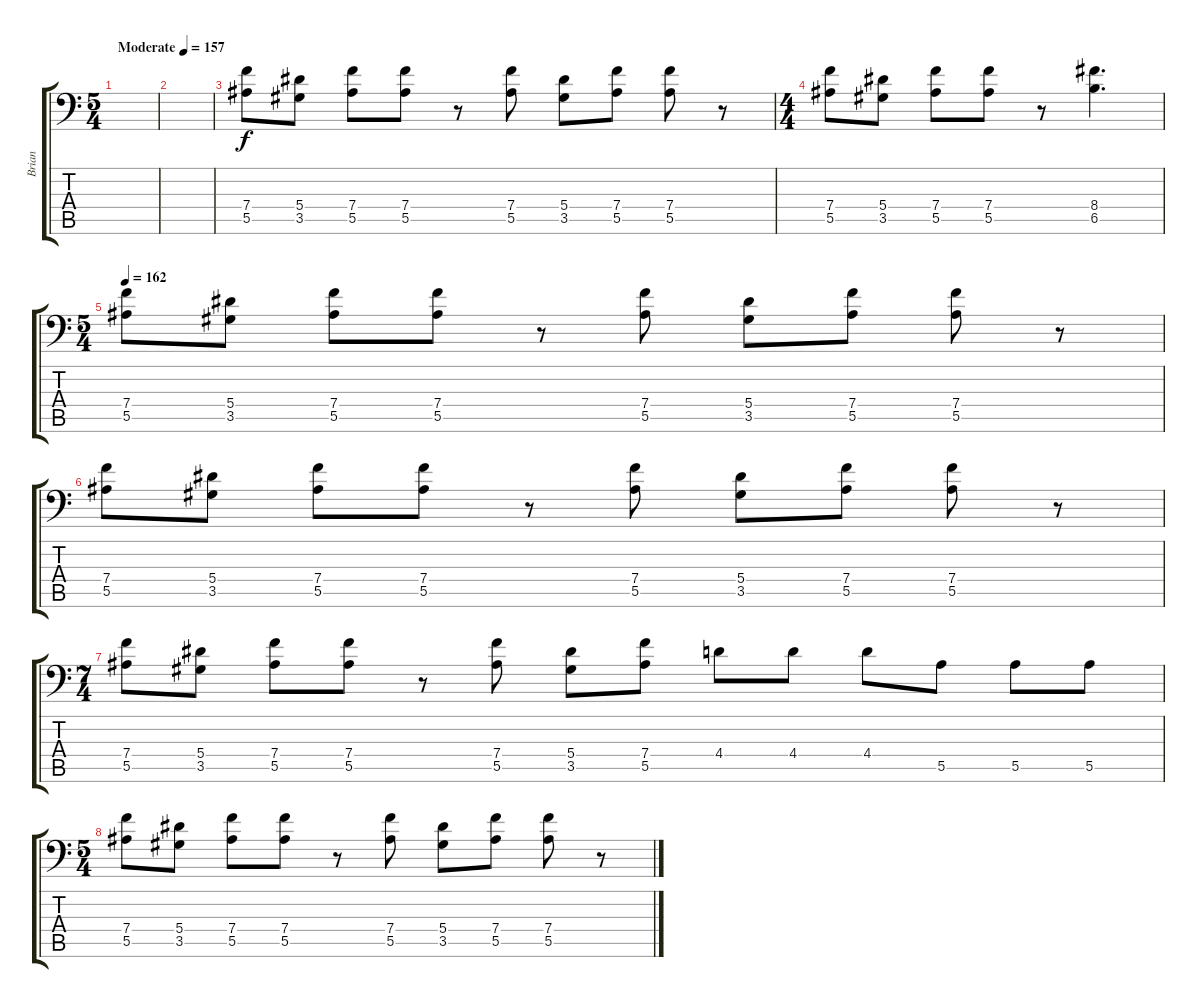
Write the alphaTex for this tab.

\track ("Brian" "Brian") {instrument distortionguitar}
\staff {score tabs}
\tuning (C4 G3 Eb3 Bb2 F2 Bb1) {hide}
\ts (5 4)
\tempo (157 "Moderate")
\clef f4
\ks c
|
|
(7.4 5.5).8 (5.4 3.5).8 (7.4 5.5).8 (7.4 5.5).8 r.8 (7.4 5.5).8 (5.4 3.5).8 (7.4 5.5).8 (7.4 5.5).8 r.8 |
\ts (4 4)
(7.4 5.5).8 (5.4 3.5).8 (7.4 5.5).8 (7.4 5.5).8 r.8 (8.4 6.5).4{d} |
\ts (5 4)
\tempo 162
(7.4 5.5).8 (5.4 3.5).8 (7.4 5.5).8 (7.4 5.5).8 r.8 (7.4 5.5).8 (5.4 3.5).8 (7.4 5.5).8 (7.4 5.5).8 r.8 |
(7.4 5.5).8 (5.4 3.5).8 (7.4 5.5).8 (7.4 5.5).8 r.8 (7.4 5.5).8 (5.4 3.5).8 (7.4 5.5).8 (7.4 5.5).8 r.8 |
\ts (7 4)
(7.4 5.5).8 (5.4 3.5).8 (7.4 5.5).8 (7.4 5.5).8 r.8 (7.4 5.5).8 (5.4 3.5).8 (7.4 5.5).8 4.4.8 4.4.8 4.4.8 5.5.8 5.5.8 5.5.8 |
\ts (5 4)
(7.4 5.5).8 (5.4 3.5).8 (7.4 5.5).8 (7.4 5.5).8 r.8 (7.4 5.5).8 (5.4 3.5).8 (7.4 5.5).8 (7.4 5.5).8 r.8
